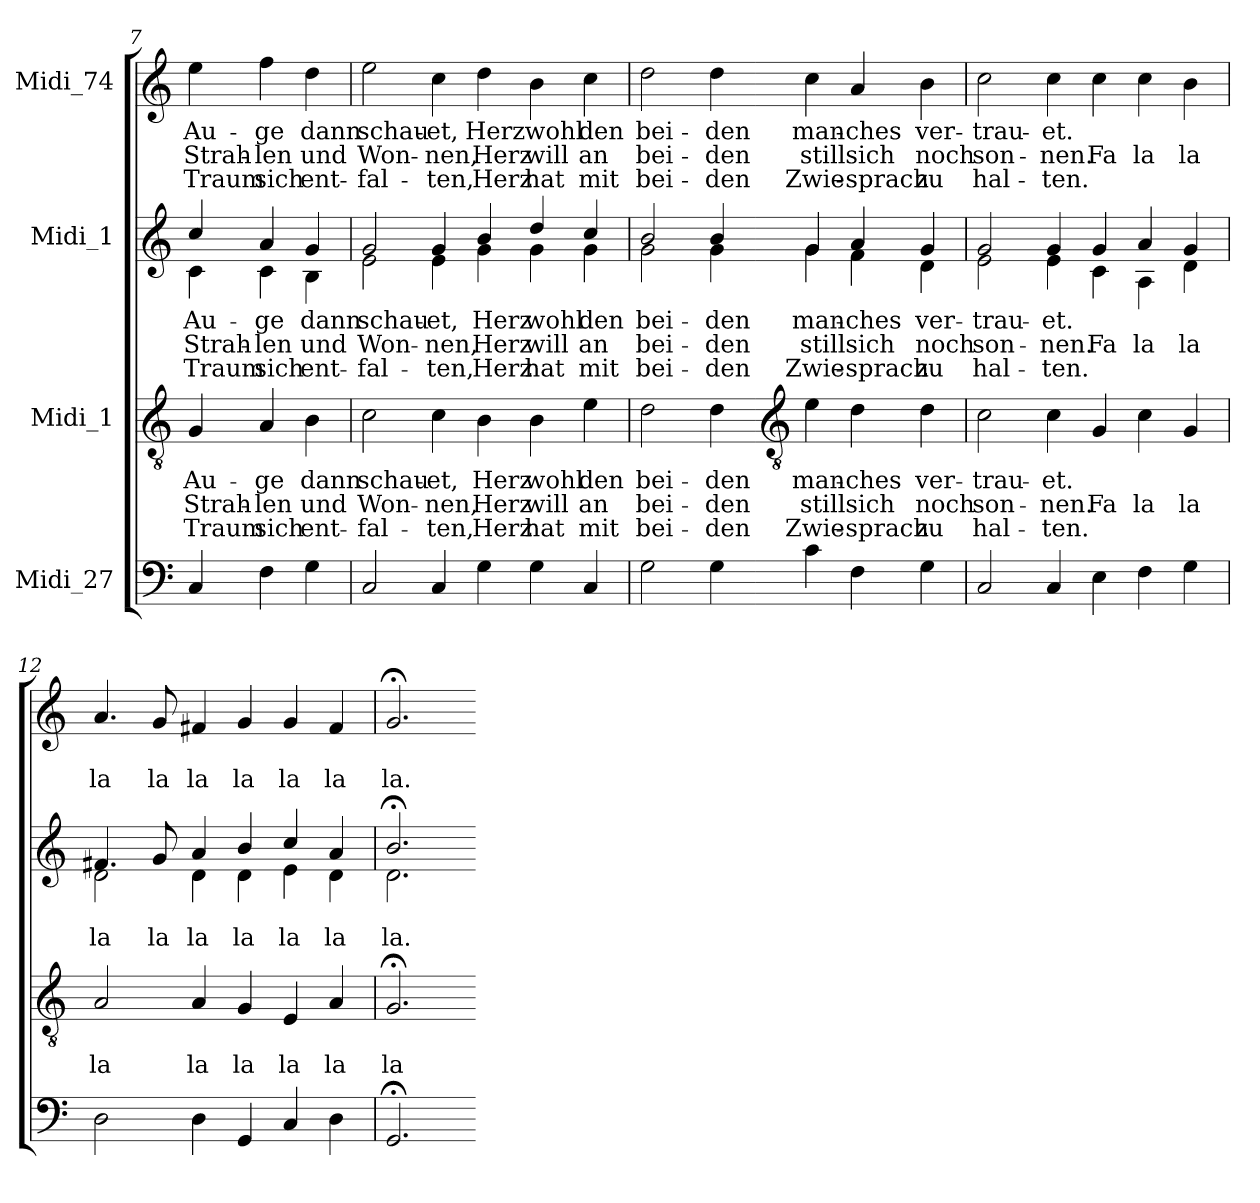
**kern	**kern	**text	**text	**text	**kern	**text	**text	**text	**kern	**text	**text	**text
*part4	*part3	*part3	*part3	*part3	*part2	*part2	*part2	*part2	*part1	*part1	*part1	*part1
*staff4	*staff3	*staff3	*staff3	*staff3	*staff2	*staff2	*staff2	*staff2	*staff1	*staff1	*staff1	*staff1
*I"Midi_27	*I"Midi_1	*	*	*	*I"Midi_1	*	*	*	*I"Midi_74	*	*	*
!!LO:LB:g=z
*clefF4	*clefGv2	*	*	*	*clefG2	*	*	*	*clefG2	*	*	*
*k[]	*k[]	*	*	*	*k[]	*	*	*	*k[]	*	*	*
*C:	*C:	*	*	*	*C:	*	*	*	*C:	*	*	*
=7	=7	=7	=7	=7	=7	=7	=7	=7	=7	=7	=7	=7
!	!	!LO:LY:b	!LO:LY:b	!LO:LY:b	!	!LO:LY:b	!LO:LY:b	!LO:LY:b	!	!LO:LY:b	!LO:LY:b	!LO:LY:b
*	*	*	*	*	*^	*	*	*	*	*	*	*
4C	4G	Au-	-Strah-	-Traum	4cc/	4c	Au-	-Strah-	-Traum	4ee	Au-	-Strah-	-Traum
!	!	!LO:LY:b	!LO:LY:b	!LO:LY:b	!	!	!LO:LY:b	!LO:LY:b	!LO:LY:b	!	!LO:LY:b	!LO:LY:b	!LO:LY:b
4F	4A	ge	len	sich	4a/	4c	ge	len	sich	4ff	ge	len	sich
!	!	!LO:LY:b	!LO:LY:b	!LO:LY:b	!	!	!LO:LY:b	!LO:LY:b	!LO:LY:b	!	!LO:LY:b	!LO:LY:b	!LO:LY:b
4G	4B	dann	und	ent-	4g/	4B	dann	und	ent-	4dd	dann	und	ent-
=8	=8	=8	=8	=8	=8	=8	=8	=8	=8	=8	=8	=8	=8
!	!	!LO:LY:b	!LO:LY:b	!LO:LY:b	!	!	!LO:LY:b	!LO:LY:b	!LO:LY:b	!	!LO:LY:b	!LO:LY:b	!LO:LY:b
2C	2c	-schau-	-Won-	-fal-	2g/	2e\	-schau-	-Won-	-fal-	2ee	-schau-	-Won-	-fal-
!	!	!LO:LY:b	!LO:LY:b	!LO:LY:b	!	!	!LO:LY:b	!LO:LY:b	!LO:LY:b	!	!LO:LY:b	!LO:LY:b	!LO:LY:b
4C	4c	-et,	nen,	ten,	4g/	4e\	-et,	nen,	ten,	4cc	-et,	nen,	ten,
!	!	!LO:LY:b	!LO:LY:b	!LO:LY:b	!	!	!LO:LY:b	!LO:LY:b	!LO:LY:b	!	!LO:LY:b	!LO:LY:b	!LO:LY:b
4G	4B	Herz	Herz	Herz	4b/	4g\	Herz	Herz	Herz	4dd	Herz	Herz	Herz
!	!	!LO:LY:b	!LO:LY:b	!LO:LY:b	!	!	!LO:LY:b	!LO:LY:b	!LO:LY:b	!	!LO:LY:b	!LO:LY:b	!LO:LY:b
4G	4B	wohl	will	hat	4dd/	4g\	wohl	will	hat	4b	wohl	will	hat
!	!	!LO:LY:b	!LO:LY:b	!LO:LY:b	!	!	!LO:LY:b	!LO:LY:b	!LO:LY:b	!	!LO:LY:b	!LO:LY:b	!LO:LY:b
4C	4e	den	an	mit	4cc/	4g\	den	an	mit	4cc	den	an	mit
=9	=9	=9	=9	=9	=9	=9	=9	=9	=9	=9	=9	=9	=9
!	!	!LO:LY:b	!LO:LY:b	!LO:LY:b	!	!	!LO:LY:b	!LO:LY:b	!LO:LY:b	!	!LO:LY:b	!LO:LY:b	!LO:LY:b
2G	2d	bei-	-bei-	-bei-	2b/	2g\	bei-	-bei-	-bei-	2dd	bei-	-bei-	-bei-
!	!	!LO:LY:b	!LO:LY:b	!LO:LY:b	!	!	!LO:LY:b	!LO:LY:b	!LO:LY:b	!	!LO:LY:b	!LO:LY:b	!LO:LY:b
4G	4d	-den	den	den	4b/	4g\	-den	den	den	4dd	-den	den	den
!!LO:LB:g=z
=10-	=10-	=10-	=10-	=10-	=10-	=10-	=10-	=10-	=10-	=10-	=10-	=10-	=10-
*	*clefGv2	*	*	*	*	*	*	*	*	*	*	*	*
!	!	!LO:LY:b	!LO:LY:b	!LO:LY:b	!	!	!LO:LY:b	!LO:LY:b	!LO:LY:b	!	!LO:LY:b	!LO:LY:b	!LO:LY:b
4c	4e	man-	-still	Zwie-	4g/	4g\	man-	-still	Zwie-	4cc	man-	-still	Zwie-
!	!	!LO:LY:b	!LO:LY:b	!LO:LY:b	!	!	!LO:LY:b	!LO:LY:b	!LO:LY:b	!	!LO:LY:b	!LO:LY:b	!LO:LY:b
4F	4d	-ches	sich	sprach	4a/	4f\	-ches	sich	sprach	4a	-ches	sich	sprach
!	!	!LO:LY:b	!LO:LY:b	!LO:LY:b	!	!	!LO:LY:b	!LO:LY:b	!LO:LY:b	!	!LO:LY:b	!LO:LY:b	!LO:LY:b
4G	4d	ver-	-noch	zu	4g/	4d	ver-	-noch	zu	4b	ver-	-noch	zu
=11	=11	=11	=11	=11	=11	=11	=11	=11	=11	=11	=11	=11	=11
!	!	!LO:LY:b	!LO:LY:b	!LO:LY:b	!	!	!LO:LY:b	!LO:LY:b	!LO:LY:b	!	!LO:LY:b	!LO:LY:b	!LO:LY:b
2C	2c	trau-	-son-	-hal-	2g/	2e	trau-	-son-	-hal-	2cc	trau-	-son-	-hal-
!	!	!LO:LY:b	!LO:LY:b	!LO:LY:b	!	!	!LO:LY:b	!LO:LY:b	!LO:LY:b	!	!LO:LY:b	!LO:LY:b	!LO:LY:b
4C	4c	-et.	nen.	ten.	4g/	4e	-et.	nen.	ten.	4cc	-et.	nen.	ten.
!	!	!	!LO:LY:b	!	!	!	!	!LO:LY:b	!	!	!	!LO:LY:b	!
4E	4G	.	Fa	.	4g/	4c	.	Fa	.	4cc	.	Fa	.
!	!	!	!LO:LY:b	!	!	!	!	!LO:LY:b	!	!	!	!LO:LY:b	!
4F	4c	.	la	.	4a/	4A	.	la	.	4cc	.	la	.
!	!	!	!LO:LY:b	!	!	!	!	!LO:LY:b	!	!	!	!LO:LY:b	!
4G	4G	.	la	.	4g/	4d\	.	la	.	4b	.	la	.
=12	=12	=12	=12	=12	=12	=12	=12	=12	=12	=12	=12	=12	=12
!	!	!	!LO:LY:b	!	!	!	!	!LO:LY:b	!	!	!	!LO:LY:b	!
2D	2A	.	la	.	4.f#X/	2d\	.	la	.	4.a	.	la	.
!	!	!	!	!	!	!	!	!LO:LY:b	!	!	!	!LO:LY:b	!
.	.	.	.	.	8g/	.	.	la	.	8g	.	la	.
!	!	!	!LO:LY:b	!	!	!	!	!LO:LY:b	!	!	!	!LO:LY:b	!
4D	4A	.	la	.	4a/	4d\	.	la	.	4f#X	.	la	.
!	!	!	!LO:LY:b	!	!	!	!	!LO:LY:b	!	!	!	!LO:LY:b	!
4GG	4G	.	la	.	4b/	4d\	.	la	.	4g	.	la	.
!	!	!	!LO:LY:b	!	!	!	!	!LO:LY:b	!	!	!	!LO:LY:b	!
4C	4E	.	la	.	4cc/	4e\	.	la	.	4g	.	la	.
!	!	!	!LO:LY:b	!	!	!	!	!LO:LY:b	!	!	!	!LO:LY:b	!
4D	4A	.	la	.	4a/	4d\	.	la	.	4f#	.	la	.
=13	=13	=13	=13	=13	=13	=13	=13	=13	=13	=13	=13	=13	=13
!	!	!	!LO:LY:b	!	!	!	!	!LO:LY:b	!	!	!	!LO:LY:b	!
2.GG;<	2.G;<	.	la	.	2.b;</	2.d\	.	la.	.	2.g;<	.	la.	.
*	*	*	*	*	*v	*v	*	*	*	*	*	*	*
=-	=-	=-	=-	=-	=-	=-	=-	=-	=-	=-	=-	=-
*-	*-	*-	*-	*-	*-	*-	*-	*-	*-	*-	*-	*-
